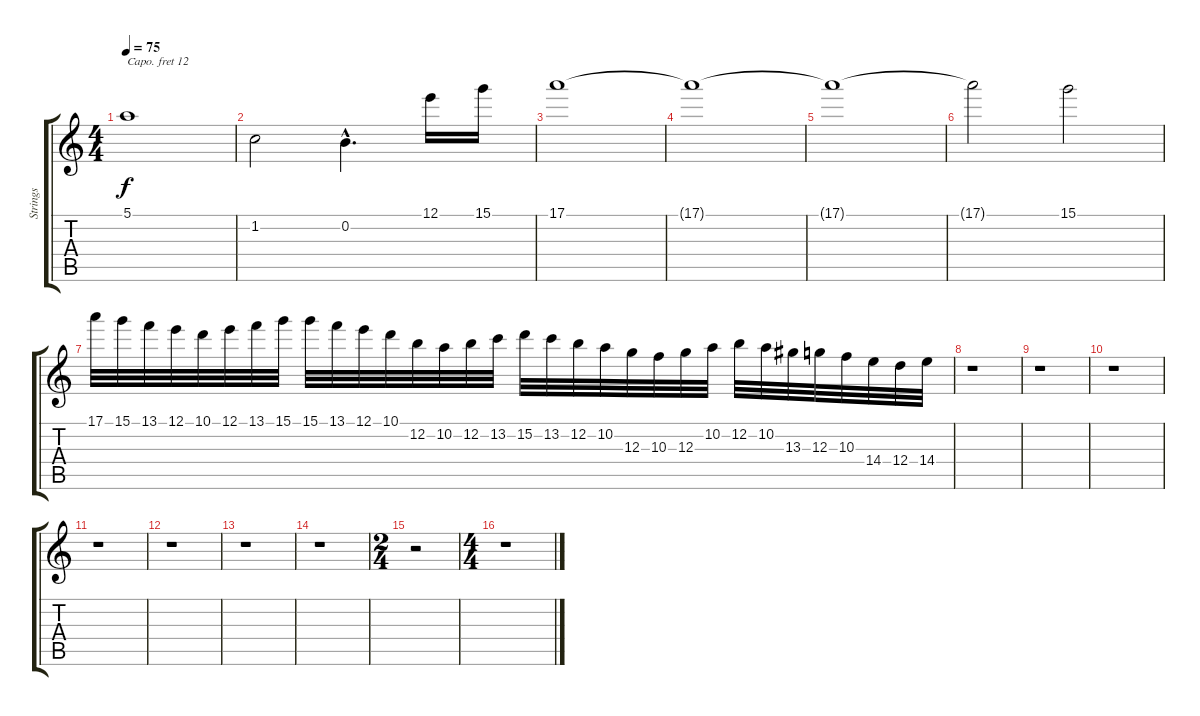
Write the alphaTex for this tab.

\track ("Strings" "Strings") {instrument stringensemble1}
\staff {score tabs}
\capo 12
\tuning (E4 B3 G3 D3 A2 E2) {hide}
\ts (4 4)
\tempo 75
\clef g2
\ks c
5.1.1{dy f} |
1.2.2 0.2{hac}.4{d} 12.1.16 15.1.16 |
17.1.1 |
17.1{t}.1 |
17.1{t}.1 |
17.1{t}.2 15.1.2 |
17.1.32 15.1.32 13.1.32 12.1.32 10.1.32 12.1.32 13.1.32 15.1.32 15.1.32 13.1.32 12.1.32 10.1.32 12.2.32 10.2.32 12.2.32 13.2.32 15.2.32 13.2.32 12.2.32 10.2.32 12.3.32 10.3.32 12.3.32 10.2.32 12.2.32 10.2.32 13.3.32 12.3.32 10.3.32 14.4.32 12.4.32 14.4.32 |
r.1 |
r.1 |
r.1 |
r.1 |
r.1 |
r.1 |
r.1 |
\ts (2 4)
r.2 |
\ts (4 4)
r.1
